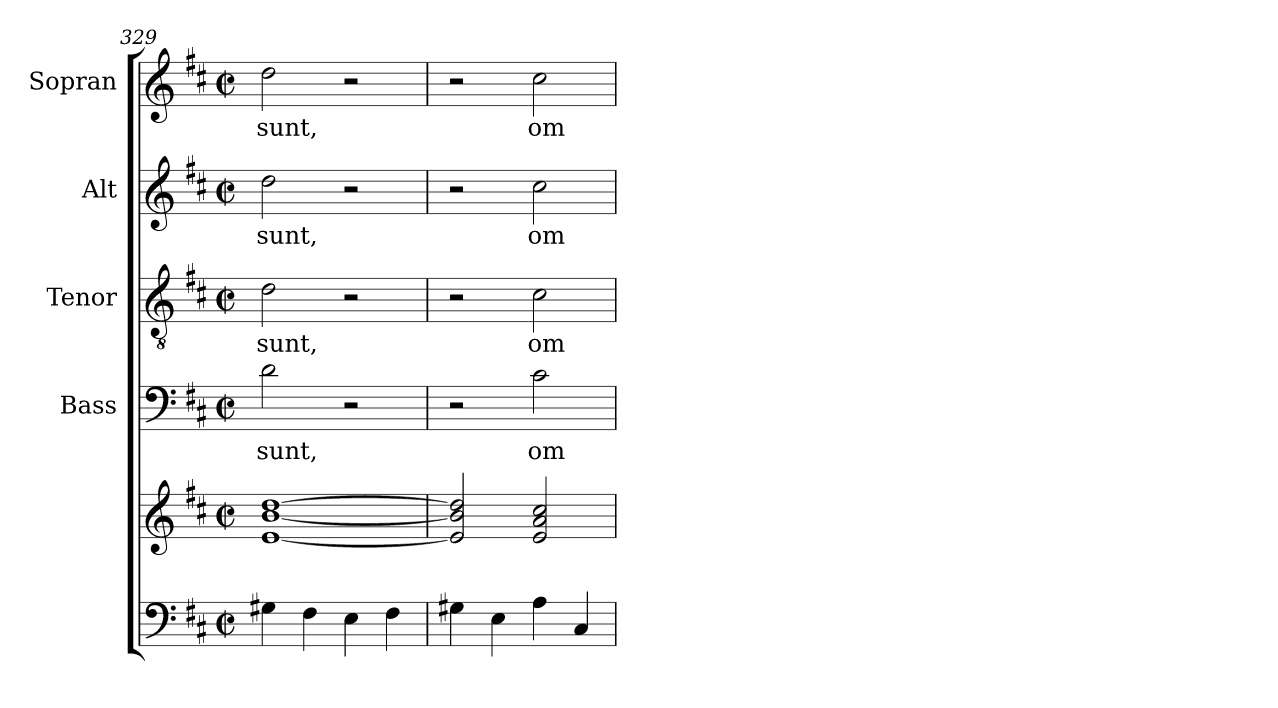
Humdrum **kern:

**kern	**kern	**kern	**text	**kern	**text	**kern	**text	**kern	**text
*part5	*part5	*part4	*part4	*part3	*part3	*part2	*part2	*part1	*part1
*staff6	*staff5	*staff4	*staff4	*staff3	*staff3	*staff2	*staff2	*staff1	*staff1
*	*	*I"Bass	*	*I"Tenor	*	*I"Alt	*	*I"Sopran	*
*	*	*I'B.	*	*I'T.	*	*I'A.	*	*I'S.	*
*clefF4	*clefG2	*clefF4	*	*clefGv2	*	*clefG2	*	*clefG2	*
*k[f#c#]	*k[f#c#]	*k[f#c#]	*	*k[f#c#]	*	*k[f#c#]	*	*k[f#c#]	*
*D:	*D:	*D:	*	*D:	*	*D:	*	*D:	*
*M2/2	*M2/2	*M2/2	*	*M2/2	*	*M2/2	*	*M2/2	*
*met(c|)	*met(c|)	*met(c|)	*	*met(c|)	*	*met(c|)	*	*met(c|)	*
=329	=329	=329	=329	=329	=329	=329	=329	=329	=329
!	!	!	!LO:LY:b	!	!LO:LY:b	!	!LO:LY:b	!	!LO:LY:b
4G#X\	[1e [1b [1dd	2d\	sunt,	2d\	sunt,	2dd\	sunt,	2dd\	sunt,
4F#\	.	.	.	.	.	.	.	.	.
4E\	.	2r	.	2r	.	2r	.	2r	.
4F#\	.	.	.	.	.	.	.	.	.
=330	=330	=330	=330	=330	=330	=330	=330	=330	=330
4G#X\	2e/] 2b/] 2dd/]	2r	.	2r	.	2r	.	2r	.
4E\	.	.	.	.	.	.	.	.	.
!	!	!	!LO:LY:b	!	!LO:LY:b	!	!LO:LY:b	!	!LO:LY:b
4A\	2e/ 2a/ 2cc#/	2c#\	om-	2c#\	om-	2cc#\	om-	2cc#\	om-
4C#/	.	.	.	.	.	.	.	.	.
=	=	=	=	=	=	=	=	=	=
*-	*-	*-	*-	*-	*-	*-	*-	*-	*-
